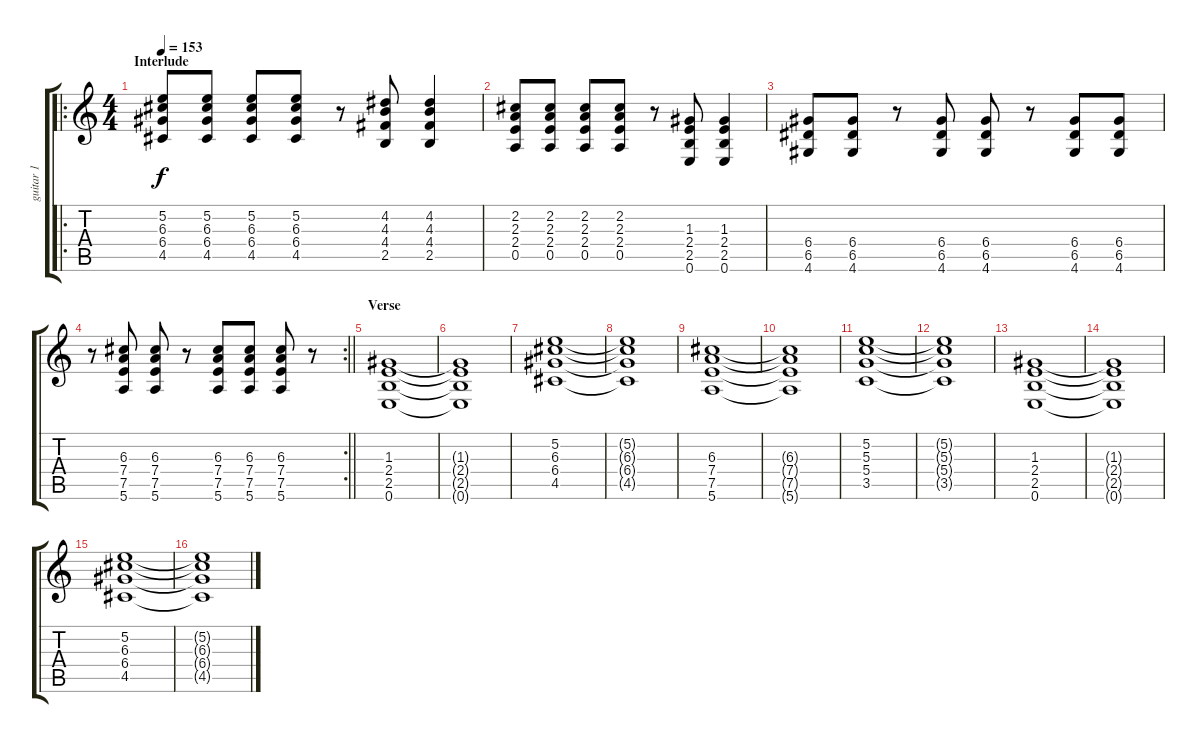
\track ("guitar 1" "guitar 1") {instrument electricguitarjazz}
\staff {score tabs}
\tuning (E4 B3 G3 D3 A2 E2) {hide}
\ro
\ts (4 4)
\section ("" "Interlude")
\tempo 153
\clef g2
\ks c
(5.2 6.3 6.4 4.5).8{dy f} (5.2 6.3 6.4 4.5).8 (5.2 6.3 6.4 4.5).8 (5.2 6.3 6.4 4.5).8 r.8 (4.2 4.3 4.4 2.5).8 (4.2 4.3 4.4 2.5).4 |
(2.2 2.3 2.4 0.5).8 (2.2 2.3 2.4 0.5).8 (2.2 2.3 2.4 0.5).8 (2.2 2.3 2.4 0.5).8 r.8 (1.3 2.4 2.5 0.6).8 (1.3 2.4 2.5 0.6).4 |
(6.4 6.5 4.6).8 (6.4 6.5 4.6).8 r.8 (6.4 6.5 4.6).8 (6.4 6.5 4.6).8 r.8 (6.4 6.5 4.6).8 (6.4 6.5 4.6).8 |
\rc 2
\barLineRight lightlight
r.8 (6.3 7.4 7.5 5.6).8 (6.3 7.4 7.5 5.6).8 r.8 (6.3 7.4 7.5 5.6).8 (6.3 7.4 7.5 5.6).8 (6.3 7.4 7.5 5.6).8 r.8 |
\section ("" "Verse")
(1.3 2.4 2.5 0.6).1 |
(1.3{t} 2.4{t} 2.5{t} 0.6{t}).1 |
(5.2 6.3 6.4 4.5).1 |
(5.2{t} 6.3{t} 6.4{t} 4.5{t}).1 |
(6.3 7.4 7.5 5.6).1 |
(6.3{t} 7.4{t} 7.5{t} 5.6{t}).1 |
(5.2 5.3 5.4 3.5).1 |
(5.2{t} 5.3{t} 5.4{t} 3.5{t}).1 |
(1.3 2.4 2.5 0.6).1 |
(1.3{t} 2.4{t} 2.5{t} 0.6{t}).1 |
(5.2 6.3 6.4 4.5).1 |
(5.2{t} 6.3{t} 6.4{t} 4.5{t}).1
